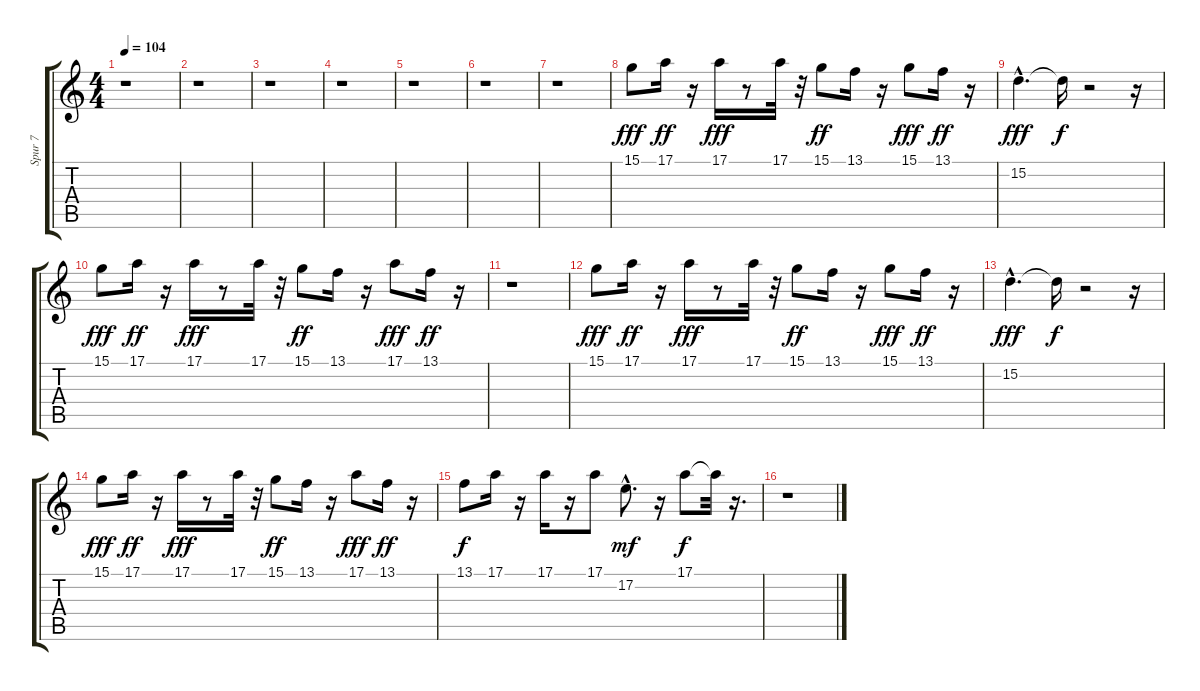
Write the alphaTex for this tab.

\track ("Spur 7" "Spur 7") {instrument panflute}
\staff {score tabs}
\tuning (E4 B3 G3 D3 A2 E2) {hide}
\ts (4 4)
\tempo 104
\clef g2
\ks c
r.1{dy ff} |
r.1 |
r.1 |
r.1 |
r.1 |
r.1 |
r.1 |
15.1.8{dy fff} 17.1.16{dy ff} r.16 17.1.16{dy fff} r.8 17.1.32 r.32 15.1.8{dy ff} 13.1.16 r.16 15.1.8{dy fff} 13.1.16{dy ff} r.16 |
15.2{hac}.4{d dy fff} 15.2{t}.16{dy f} r.2 r.16 |
15.1.8{dy fff} 17.1.16{dy ff} r.16 17.1.16{dy fff} r.8 17.1.32 r.32 15.1.8{dy ff} 13.1.16 r.16 17.1.8{dy fff} 13.1.16{dy ff} r.16 |
r.1 |
15.1.8{dy fff} 17.1.16{dy ff} r.16 17.1.16{dy fff} r.8 17.1.32 r.32 15.1.8{dy ff} 13.1.16 r.16 15.1.8{dy fff} 13.1.16{dy ff} r.16 |
15.2{hac}.4{d dy fff} 15.2{t}.16{dy f} r.2 r.16 |
15.1.8{dy fff} 17.1.16{dy ff} r.16 17.1.16{dy fff} r.8 17.1.32 r.32 15.1.8{dy ff} 13.1.16 r.16 17.1.8{dy fff} 13.1.16{dy ff} r.16 |
13.1.8{dy f} 17.1.16 r.16 17.1.16 r.16 17.1.8 17.2{hac}.8{d dy mf} r.16 17.1.8{dy f} 17.1{t}.32 r.16{d} |
r.1
